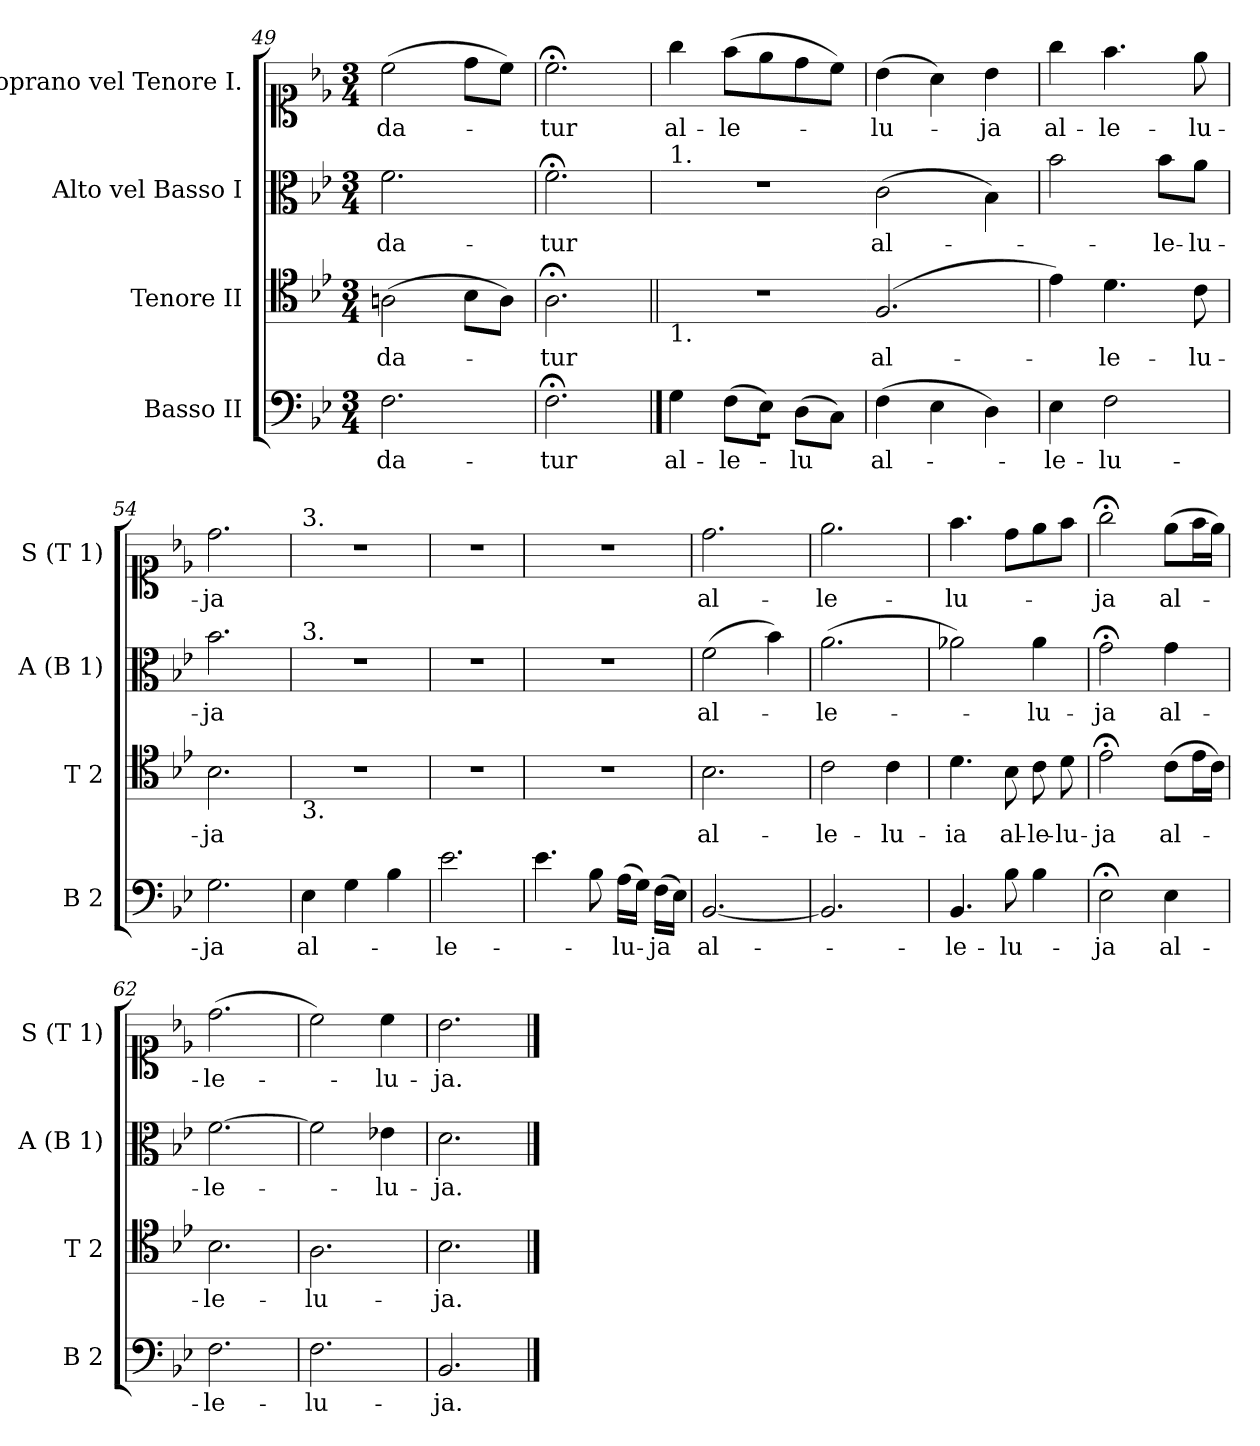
**kern	**text	**kern	**text	**kern	**text	**kern	**text
*part4	*part4	*part3	*part3	*part2	*part2	*part1	*part1
*staff4	*staff4	*staff3	*staff3	*staff2	*staff2	*staff1	*staff1
*I"Basso II	*	*I"Tenore II	*	*I"Alto vel Basso I	*	*I"Soprano vel Tenore I.	*
*I'B 2	*	*I'T 2	*	*I'A (B 1)	*	*I'S (T 1)	*
*clefF4	*	*clefC4	*	*clefC3	*	*clefC1	*
*k[b-e-]	*	*k[b-e-]	*	*k[b-e-]	*	*k[b-e-]	*
*M3/4	*	*M3/4	*	*M3/4	*	*M3/4	*
=49	=49	=49	=49	=49	=49	=49	=49
2.F\	da-	(>2An\	da-	2.f\	da-	(>2cc\	da-
.	.	8B-\L	.	.	.	8dd\L	.
.	.	8A\J)	.	.	.	8cc\J)	.
=50	=50	=50	=50	=50	=50	=50	=50
2.F;\	-tur	2.A;<\	-tur	2.f;<\	-tur	2.cc;<\	-tur
==51	=51	=51||	=51	=51	=51	=51	=51
*^	*	*	*	*	*	*	*
!	!	!	!	!	!LO:TX:a:t=1.	!	!	!
!	!	!	!LO:TX:b:t=1.	!	!	!	!	!
!	!LO:N:vis=1	!	!	!	!	!	!	!
4G\	2.rGG	al-	2.r	.	2.r	.	4gg\	al-
(>8F\L	.	-le-	.	.	.	.	(>8ff\L	-le-
8E-\J)	.	.	.	.	.	.	8ee-\	.
(>8D\L	.	-lu	.	.	.	.	8dd\	.
8C\J)	.	.	.	.	.	.	8cc\J)	.
*v	*v	*	*	*	*	*	*	*
=52	=52	=52	=52	=52||	=52	=52	=52
(>4F\	-al-	(>2.F/	al-	(>2c\	al-	(>4b-\	-lu-
4E-\	.	.	.	.	.	4a\)	.
4D\)	.	.	.	4B-\)	.	4b-\	-ja
=53	=53	=53	=53	=53	=53	=53	=53
4E-\	-le-	4e-\)	.	2b-\	.	4gg\	al-
2F\	-lu-	4.d\	-le-	.	.	4.ff\	-le-
.	.	.	.	8b-\L	-le-	.	.
.	.	8c\	-lu-	8a\J	-lu-	8ee-\	-lu-
=54	=54	=54	=54	=54	=54	=54	=54
2.G\	-ja	2.B-\	-ja	2.b-\	-ja	2.dd\	-ja
=55	=55	=55	=55	=55	=55	=55	=55
!	!	!	!	!	!	!LO:TX:a:t=3.	!
!	!	!	!	!LO:TX:a:t=3.	!	!	!
!	!	!LO:TX:b:t=3.	!	!	!	!	!
4E-\	al-	2.r	.	2.r	.	2.r	.
4G\	.	.	.	.	.	.	.
4B-\	.	.	.	.	.	.	.
=56	=56	=56	=56	=56	=56	=56	=56
2.e-\	-le-	2.r	.	2.r	.	2.r	.
=57	=57	=57	=57	=57	=57	=57	=57
4.e-\	.	2.r	.	2.r	.	2.r	.
8B-\	.	.	.	.	.	.	.
(>16A\LL	-lu-	.	.	.	.	.	.
16G\JJ)	.	.	.	.	.	.	.
(>16F\LL	-ja	.	.	.	.	.	.
16E-\JJ)	.	.	.	.	.	.	.
=58	=58	=58	=58	=58	=58	=58	=58
[2.BB-/	al-	2.B-\	al-	(>2f\	al-	2.dd\	al-
.	.	.	.	4b-\)	.	.	.
=59	=59	=59	=59	=59	=59	=59	=59
2.BB-/]	.	2c\	-le-	(>2.a\	-le-	2.ee-\	-le-
.	.	4c\	-lu-	.	.	.	.
=60	=60	=60	=60	=60	=60	=60	=60
4.BB-/	-le-	4.d\	-ia	2a-X\)	.	4.ff\	-lu-
8B-\	-lu-	8B-\	al-	.	.	8dd\L	.
4B-\	.	8c\	-le-	4a-\	-lu-	8ee-\	.
.	.	8d\	-lu-	.	.	8ff\J	.
=61	=61	=61	=61	=61	=61	=61	=61
2E-;<\	-ja	2e-;<\	-ja	2g;<\	-ja	2gg;<\	-ja
4E-\	al-	(>8c\L	al-	4g\	al-	(>8ee-\L	al-
.	.	16e-\L	.	.	.	16ff\L	.
.	.	16c\JJ)	.	.	.	16ee-\JJ)	.
=62	=62	=62	=62	=62	=62	=62	=62
2.F\	-le-	2.B-\	-le-	[2.f\	-le-	(>2.dd\	-le-
=63	=63	=63	=63	=63	=63	=63	=63
2.F\	-lu-	2.A\	-lu-	2f\]	.	2cc\)	.
.	.	.	.	4e-X\	-lu-	4cc\	-lu-
=64	=64	=64	=64	=64	=64	=64	=64
2.BB-/	-ja.	2.B-\	-ja.	2.d\	-ja.	2.b-\	-ja.
==	==	==	==	==	==	==	==
*-	*-	*-	*-	*-	*-	*-	*-
